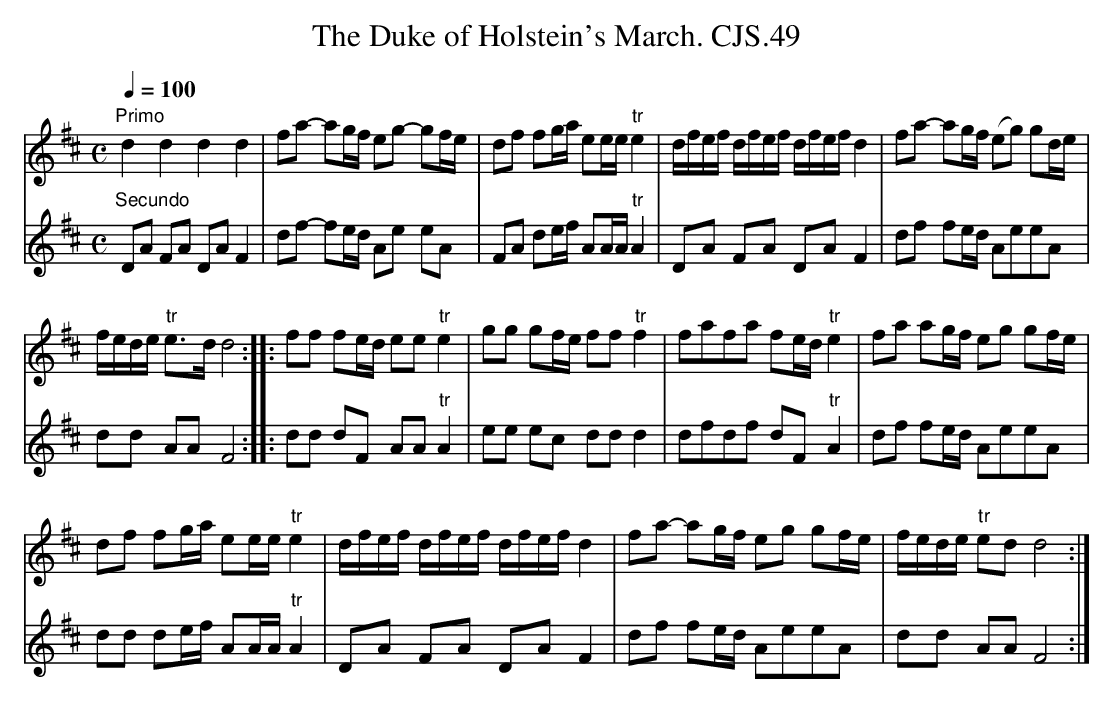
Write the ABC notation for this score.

X:1
T:Duke of Holstein's March. CJS.49, The
M:C
L:1/8
Q:1/4=100
K:D
V:1
"Primo"
d2d2d2d2|fa- ag/f/ eg- gf/e/|df fg/a/ ee/e/ "tr"e2|\
d/f/e/f/ d/f/e/f/ d/f/e/f/ d2|fa- ag/f/ (eg) gd/e/|
V:2
"Secundo"
DA FA DA F2|df- fe/d/ Ae eA|FA de/f/ AA/A/"tr"A2|\
DA FA DA F2|df fe/d/ AeeA|
V:1
f/e/d/e/ "tr"e>d d4::ff fe/d/ ee "tr"e2|\
gg gf/e/ ff "tr"f2|fafa fe/d/ "tr"e2|fa ag/f/ eg gf/e/|
V:2
dd AAF4::dd dF AA "tr"A2|ee ec dd d2|\
dfdf dF "tr"A2|df fe/d/ AeeA|
V:1
df fg/a/ ee/e/"tr"e2|d/f/e/f/ d/f/e/f/ d/f/e/f/ d2|\
fa- ag/f/ eg gf/e/|f/e/d/e/ "tr"ed d4:|
V:2
dd de/f/ AA/A/ "tr"A2|DA FA DA F2|df fe/d/ AeeA|\
dd AA F4:|
